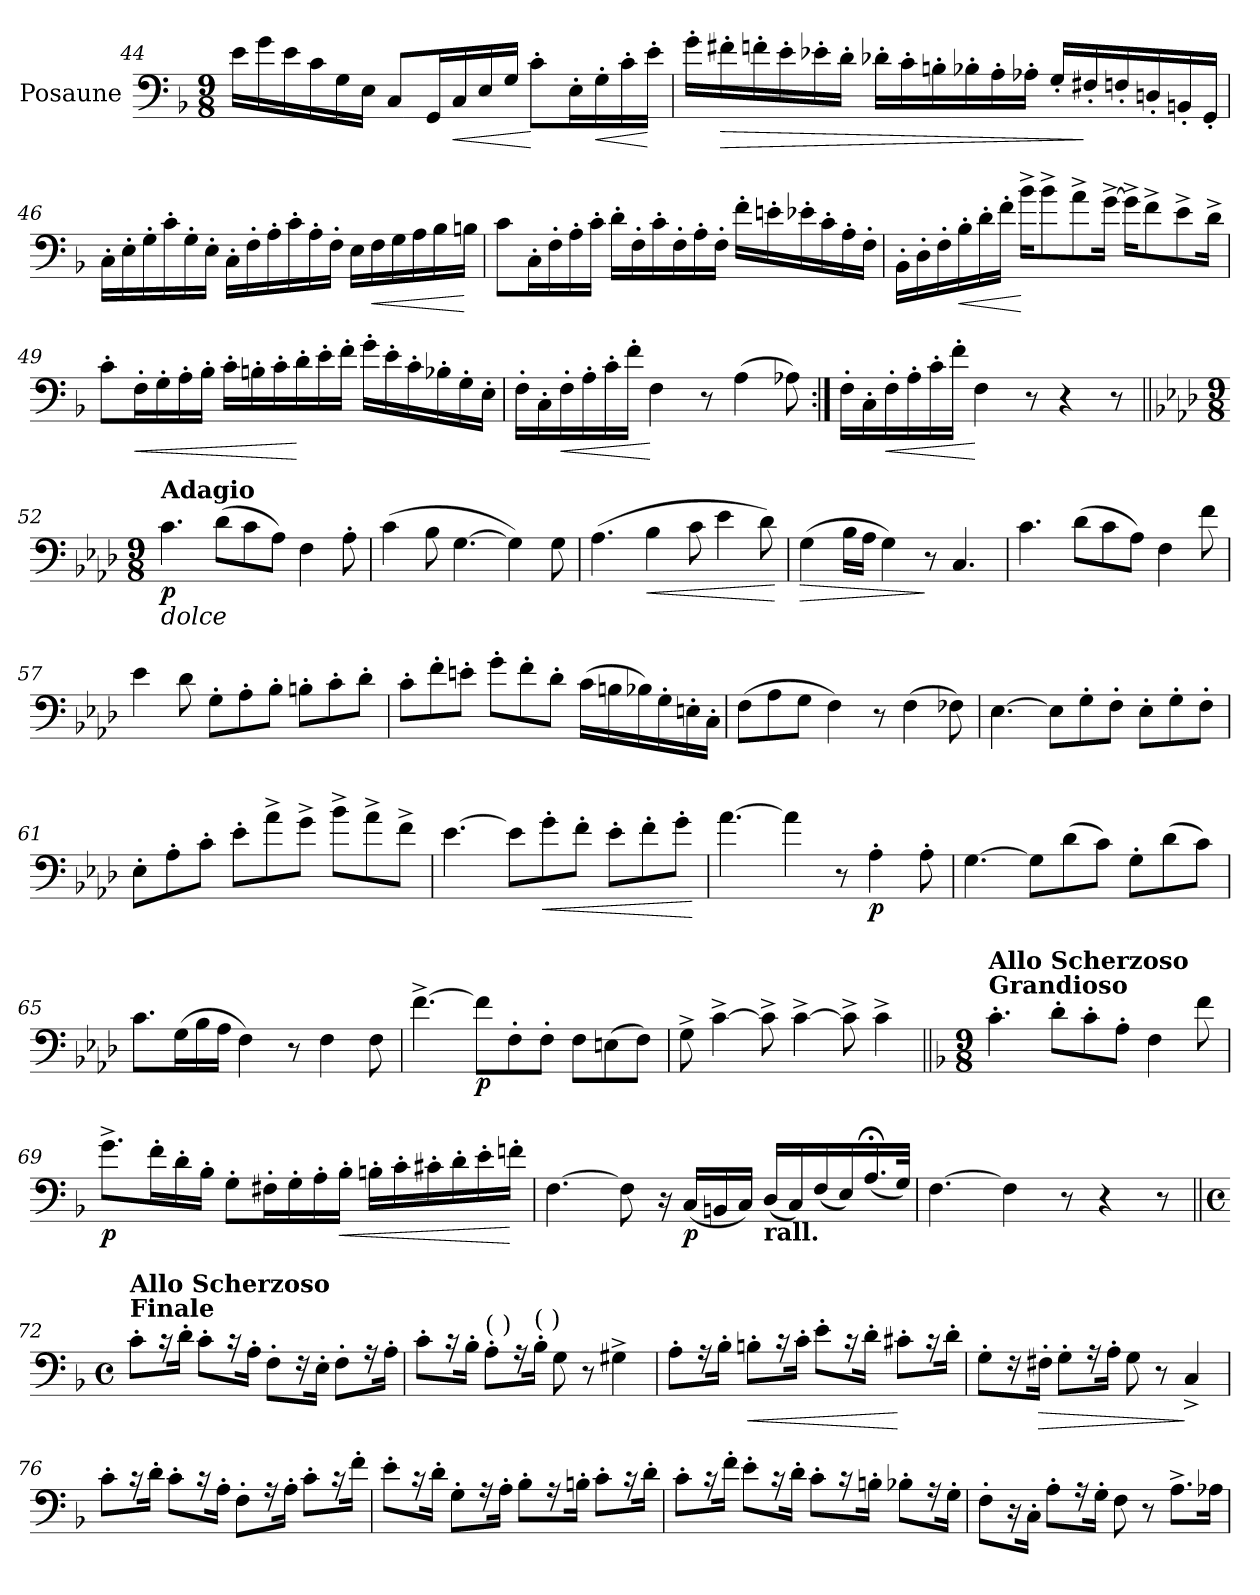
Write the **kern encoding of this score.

**kern	**dynam
*part1	*part1
*staff1	*staff1
*I"Posaune	*
*I'Psn.	*
*clefF4	*
*k[b-]	*
*M9/8	*
=44	=44
16e\LL	.
16g\	.
16e\	.
16c\	.
16G\	.
16E\JJ	.
8C/L	.
16GG/L	.
!	!LO:HP:b
16C/	<
16E/	.
16G/JJ	.
8c'\L	[
16E'\L	.
!	!LO:HP:b
16G'\	<
16c'\	.
16e'\JJ	[
!!LO:LB:g=z
=45	=45
16g'\LL	.
!	!LO:HP:b
16f#X'\	>
16fn'\	.
16e'\	.
16e-X'\	.
16d'\JJ	.
16d-X'\LL	.
16c'\	.
16Bn'\	.
16B-X'\	.
16A'\	.
16A-X'\JJ	.
16G'/LL	.
16F#X'/	]
16Fn'/	.
16Dn'/	.
16BBn'/	.
16GG'/JJ	.
=46	=46
16C'\LL	.
16E'\	.
16G'\	.
16c'\	.
16G'\	.
16E'\JJ	.
16C'\LL	.
16F'\	.
16A'\	.
16c'\	.
16A'\	.
16F'\JJ	.
16E\LL	.
!	!LO:HP:b
16F\	<
16G\	.
16A\	.
16B-\	.
16Bn\JJ	[
!!LO:LB:g=z
=47	=47
8c\L	.
16C'\L	.
16F'\	.
16A'\	.
16c'\JJ	.
16d'\LL	.
16F'\	.
16c'\	.
16F'\	.
16A'\	.
16F'\JJ	.
16f'\LL	.
16en'\	.
16e-X'\	.
16c'\	.
16A'\	.
16F'\JJ	.
=48	=48
16BB-'\LL	.
16D'\	.
16F'\	.
!	!LO:HP:b
16B-'\	<
16d'\	.
16f'\JJ	.
16b-^\KL	[
8b-^\	.
8a^\	.
[16g^\Jk	.
16g^\KL]	.
8f^\	.
8e^\	.
16d^\Jk	.
!!LO:LB:g=z
=49	=49
8c'\L	.
!	!LO:HP:b
16F'\L	<
16G'\	.
16A'\	.
16B-'\JJ	.
16c'\LL	.
16Bn'\	.
16c'\	.
16d'\	[
16e'\	.
16f'\JJ	.
16g'\LL	.
16e'\	.
16c'\	.
16B-X'\	.
16G'\	.
16E'\JJ	.
=50	=50
16F'\LL	.
16C'\	.
!	!LO:HP:b
16F'\	<
16A'\	.
16c'\	.
16f'\JJ	.
4F\	[
8r	.
(>4A\	.
8A-X\)	.
=51:|!	=51:|!
16F'\LL	.
16C'\	.
!	!LO:HP:b
16F'\	<
16A'\	.
16c'\	.
16f'\JJ	.
4F\	[
8r	.
4r	.
8r	.
!!LO:LB:g=z
=52||	=52||
*k[b-e-a-d-]	*
*M9/8	*
*MM87	*
!LO:TX:a:B:t=Adagio	!
!LO:TX:b:i:t=dolce	!
!	!LO:DY:b
4.c\	p
(>8d-\L	.
8c\	.
8A-\J)	.
4F\	.
8A-'\	.
=53	=53
(>4c\	.
8B-\	.
[4.G\	.
4G\])	.
8G\	.
=54	=54
(>4.A-\	.
!	!LO:HP:b
4B-\	<
8c\	.
4e-\	.
8d-\)	.
.	[
=55	=55
!	!LO:HP:b
(>4G\	>
16B-\LL	.
16A-\JJ	.
4G\)	.
8r	]
4.C/	.
!!LO:LB:g=z
=56	=56
4.c\	.
(>8d-\L	.
8c\	.
8A-\J)	.
4F\	.
8f\	.
=57	=57
4e-\	.
8d-\	.
8G'\L	.
8A-'\	.
8B-'\J	.
8Bn'\L	.
8c'\	.
8d-'\J	.
=58	=58
8c'\L	.
8f'\	.
8en'\J	.
8g'\L	.
8f'\	.
8d-'\J	.
(>16c\LL	.
16Bn\	.
16B-X\)	.
16G'\	.
16En'\	.
16C'\JJ	.
=59	=59
(>8F\L	.
8A-\	.
8G\J	.
4F\)	.
8r	.
(>4F\	.
8F-X\)	.
!!LO:LB:g=z
=60	=60
[4.E-\	.
8E-\L]	.
8G'\	.
8F'\J	.
8E-'\L	.
8G'\	.
8F'\J	.
=61	=61
8E-'\L	.
8A-'\	.
8c'\J	.
8e-'\L	.
8a-^\	.
8g^\J	.
8b-^\L	.
8a-^\	.
8f^\J	.
=62	=62
[4.e-\	.
8e-\L]	.
!	!LO:HP:b
8g'\	<
8f'\J	.
8e-'\L	.
8f'\	.
8g'\J	.
.	[
=63	=63
[4.a-\	.
4a-\]	.
8r	.
!	!LO:DY:b
4A-'\	p
8A-'\	.
!!LO:PB:g=z
=64	=64
[4.G\	.
8G\L]	.
(>8d-\	.
8c\J)	.
8G'\L	.
(>8d-\	.
8c\J)	.
=65	=65
8.c\L	.
(>16G\L	.
16B-\	.
16A-\JJ	.
4F\)	.
8r	.
4F\	.
8F\	.
=66	=66
[4.f^\	.
!	!LO:DY:b
8f\L]	p
8F'\	.
8F'\J	.
8F\L	.
(>8En\	.
8F\J)	.
=67	=67
8G^\	.
[4c^\	.
8c^\]	.
[4c^\	.
8c^\]	.
4c^\	.
!!LO:LB:g=z
=68||	=68||
*k[b-]	*
*M9/8	*
*MM108	*
!LO:TX:a:B:t=Grandioso	!
!LO:TX:a:B:t=Allo Scherzoso	!
4.c'\	.
8d'\L	.
8c'\	.
8A'\J	.
4F\	.
8f\	.
=69	=69
!	!LO:DY:b
8.g^\L	p
16f'\L	.
16d'\	.
16B-'\JJ	.
8G'\L	.
16F#X'\L	.
16G'\	.
16A'\	.
!	!LO:HP:b
16B-'\JJ	<
16Bn'\LL	.
16c'\	.
16c#X'\	.
16d'\	.
16e'\	.
16fn'\JJ	[
!!LO:LB:g=z
=70	=70
[4.F\	.
8F\]	.
16r	.
!	!LO:DY:b
(<16C/LL	p
16BBn/	.
16C/JJ)	.
!LO:TX:b:B:t=rall.	!
(<16D/LL	.
16C/)	.
(<16F/	.
16E/)	.
(<16.A;/	.
32G/JJk)	.
=71	=71
[4.F\	.
4F\]	.
8r	.
4r	.
8r	.
!!LO:LB:g=z
=72||	=72||
*M4/4	*
*met(c)	*
*MM140	*
!LO:TX:B:t=Finale	!
!LO:TX:B:t=Allo Scherzoso	!
8c'\L	.
16r	.
16d'\Jk	.
8c'\L	.
16r	.
16A'\Jk	.
8F'\L	.
16r	.
16E'\Jk	.
8F'\L	.
16r	.
16A'\Jk	.
=73	=73
8c'\L	.
16r	.
16B-'\Jk	.
!LO:TX:a:t=( )	!
8A'\L	.
16r	.
!LO:TX:a:t=( )	!
16B-'\Jk	.
8G\	.
8r	.
4G#X^\	.
!!LO:LB:g=z
=74	=74
8A'\L	.
16r	.
16B-'\Jk	.
!	!LO:HP:b
8Bn'\L	<
16r	.
16c'\Jk	.
8e'\L	.
16r	.
16d'\Jk	.
8c#X'\L	[
16r	.
16d'\Jk	.
=75	=75
8G'\L	.
16r	.
!	!LO:HP:b
16F#X'\Jk	>
8G'\L	.
16r	.
16A'\Jk	.
8G\	.
8r	.
4C^/	]
!!LO:LB:g=z
=76	=76
8c'\L	.
16r	.
16d'\Jk	.
8c'\L	.
16r	.
16A'\Jk	.
8F'\L	.
16r	.
16A'\Jk	.
8c'\L	.
16r	.
16f'\Jk	.
=77	=77
8e'\L	.
16r	.
16d'\Jk	.
8G'\L	.
16r	.
16A'\Jk	.
8B-'\L	.
16r	.
16Bn'\Jk	.
8c'\L	.
16r	.
16d'\Jk	.
!!LO:LB:g=z
=78	=78
8c'\L	.
16r	.
16f'\Jk	.
8e'\L	.
16r	.
16d'\Jk	.
8c'\L	.
16r	.
16Bn'\Jk	.
8B-X'\L	.
16r	.
16G'\Jk	.
=79	=79
8F'\L	.
16r	.
16C'\Jk	.
8A'\L	.
16r	.
16G'\Jk	.
8F\	.
8r	.
8.A^\L	.
16A-X\Jk	.
=	=
*-	*-
